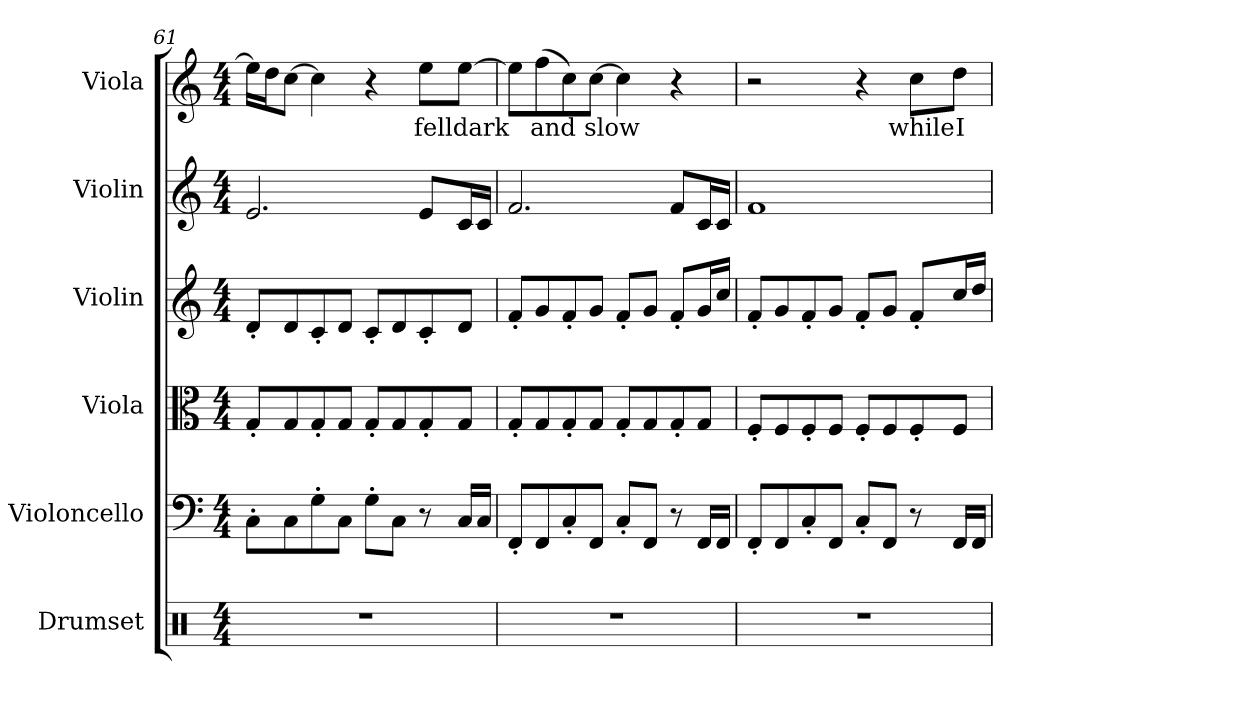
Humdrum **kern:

**kern	**kern	**kern	**kern	**kern	**kern	**text
*part6	*part5	*part4	*part3	*part2	*part1	*part1
*staff6	*staff5	*staff4	*staff3	*staff2	*staff1	*staff1
*I"Drumset	*I"Violoncello	*I"Viola	*I"Violin	*I"Violin	*I"Viola	*
*I'Drs.	*I'Vc.	*I'Vla.	*I'Vln.	*I'Vln.	*I'Vla.	*
*clefX	*clefF4	*clefC3	*clefG2	*clefG2	*clefG2	*
*k[]	*k[]	*k[]	*k[]	*k[]	*k[]	*
*M4/4	*M4/4	*M4/4	*M4/4	*M4/4	*M4/4	*
=61	=61	=61	=61	=61	=61	=61
1r	8C'\L	8G'/L	8d'/L	2.e/	16ee\LL]	.
.	.	.	.	.	16dd\J	.
.	8C\	8G/	8d/	.	[8cc\J	.
.	8G'\	8G'/	8c'/	.	4cc\]	.
.	8C\J	8G/J	8d/J	.	.	.
.	8G'\L	8G'/L	8c'/L	.	4r	.
.	8C\J	8G/	8d/	.	.	.
.	8r	8G'/	8c'/	8e/L	8ee\L	fell
.	16C/LL	8G/J	8d/J	16c/L	[8ee\J	dark
.	16C/JJ	.	.	16c/JJ	.	.
=62	=62	=62	=62	=62	=62	=62
1r	8FF'/L	8G'/L	8f'/L	2.f/	8ee\L]	.
.	8FF/	8G/	8g/	.	(8ff\	and
.	8C'/	8G'/	8f'/	.	8cc\)	.
.	8FF/J	8G/J	8g/J	.	[8cc\J	slow
.	8C'/L	8G'/L	8f'/L	.	4cc\]	.
.	8FF/J	8G/	8g/J	.	.	.
.	8r	8G'/	8f'/L	8f/L	4r	.
.	16FF/LL	8G/J	16g/L	16c/L	.	.
.	16FF/JJ	.	16cc/JJ	16c/JJ	.	.
!!LO:LB:g=z
=63	=63	=63	=63	=63	=63	=63
1r	8FF'/L	8F'/L	8f'/L	1f	2r	.
.	8FF/	8F/	8g/	.	.	.
.	8C'/	8F'/	8f'/	.	.	.
.	8FF/J	8F/J	8g/J	.	.	.
.	8C'/L	8F'/L	8f'/L	.	4r	.
.	8FF/J	8F/	8g/J	.	.	.
.	8r	8F'/	8f'/L	.	8cc\L	while
.	16FF/LL	8F/J	16cc/L	.	8dd\J	I
.	16FF/JJ	.	16dd/JJ	.	.	.
=	=	=	=	=	=	=
*-	*-	*-	*-	*-	*-	*-
